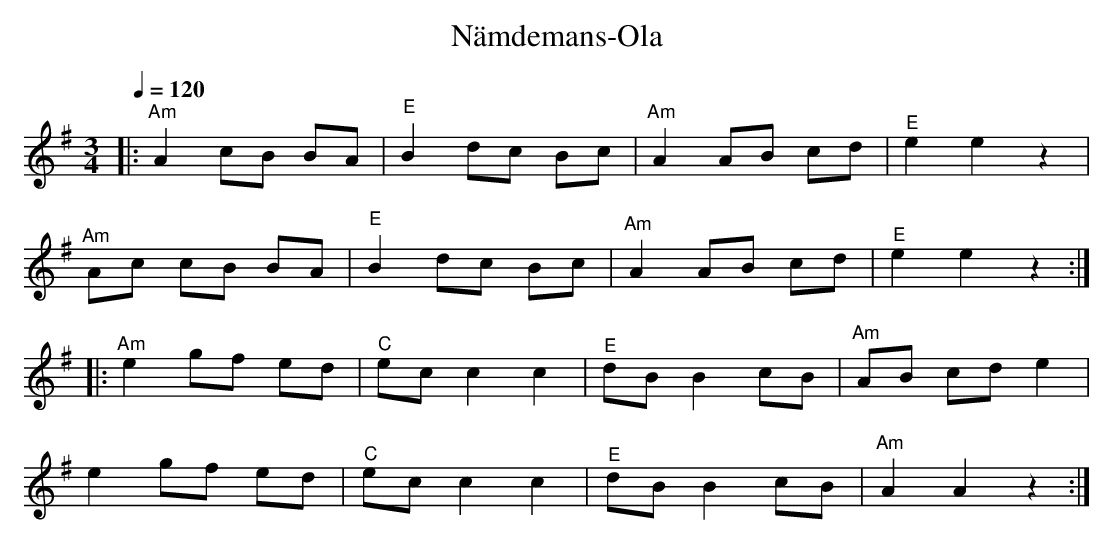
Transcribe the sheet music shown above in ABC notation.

X:1
T:Nämdemans-Ola
L:1/4
Q:1/4=120
M:3/4
K:Ador
V:1
|:"^Am" A c/B/ B/A/ |"^E" B d/c/ B/c/ |"^Am" A A/B/ c/d/ |"^E" e e z |
"^Am" A/c/ c/B/ B/A/ |"^E" B d/c/ B/c/ |"^Am" A A/B/ c/d/ |"^E" e e z :|
|:"^Am" e g/f/ e/d/ |"^C" e/c/ c c |"^E" d/B/ B c/B/ |"^Am" A/B/ c/d/ e |
 e g/f/ e/d/ |"^C" e/c/ c c |"^E" d/B/ B c/B/ |"^Am" A A z :|
